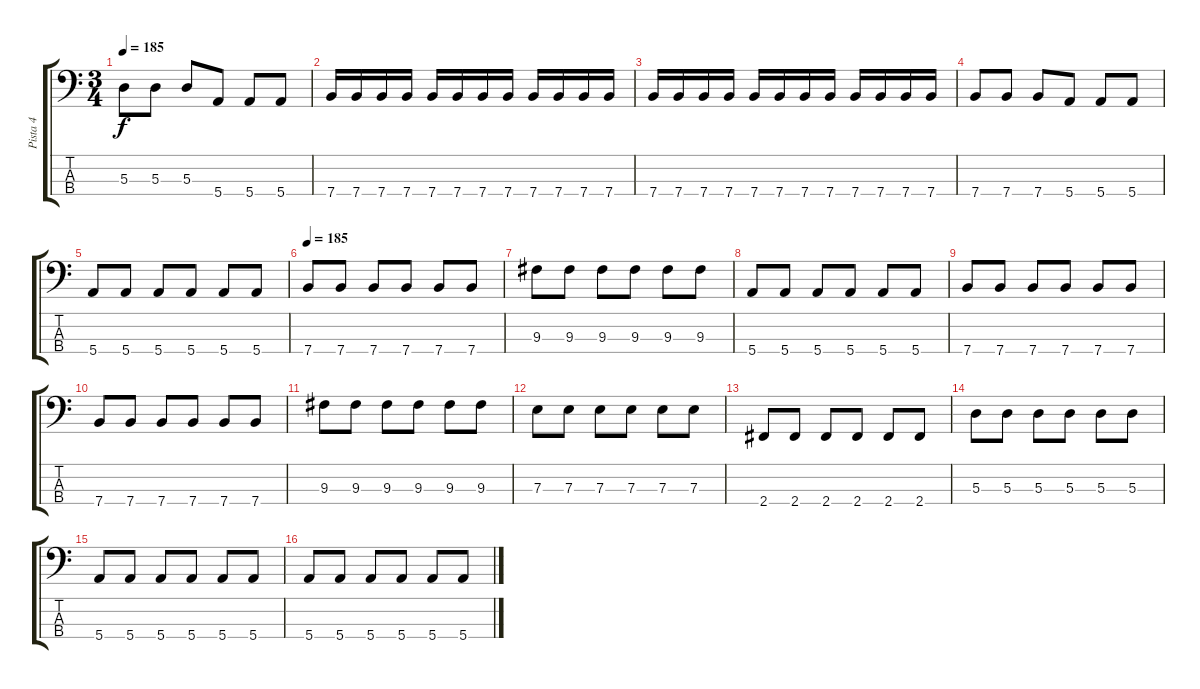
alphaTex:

\track ("Pista 4" "Pista 4") {instrument fretlessbass}
\staff {score tabs}
\tuning (G2 D2 A1 E1) {hide}
\ts (3 4)
\tempo 185
\clef f4
\ks c
5.3.8{dy f} 5.3.8 5.3.8 5.4.8 5.4.8 5.4.8 |
7.4.16 7.4.16 7.4.16 7.4.16 7.4.16 7.4.16 7.4.16 7.4.16 7.4.16 7.4.16 7.4.16 7.4.16 |
7.4.16 7.4.16 7.4.16 7.4.16 7.4.16 7.4.16 7.4.16 7.4.16 7.4.16 7.4.16 7.4.16 7.4.16 |
7.4.8 7.4.8 7.4.8 5.4.8 5.4.8 5.4.8 |
5.4.8 5.4.8 5.4.8 5.4.8 5.4.8 5.4.8 |
\tempo 185
7.4.8 7.4.8 7.4.8 7.4.8 7.4.8 7.4.8 |
9.3.8 9.3.8 9.3.8 9.3.8 9.3.8 9.3.8 |
5.4.8 5.4.8 5.4.8 5.4.8 5.4.8 5.4.8 |
7.4.8 7.4.8 7.4.8 7.4.8 7.4.8 7.4.8 |
7.4.8 7.4.8 7.4.8 7.4.8 7.4.8 7.4.8 |
9.3.8 9.3.8 9.3.8 9.3.8 9.3.8 9.3.8 |
7.3.8 7.3.8 7.3.8 7.3.8 7.3.8 7.3.8 |
2.4.8 2.4.8 2.4.8 2.4.8 2.4.8 2.4.8 |
5.3.8 5.3.8 5.3.8 5.3.8 5.3.8 5.3.8 |
5.4.8 5.4.8 5.4.8 5.4.8 5.4.8 5.4.8 |
5.4.8 5.4.8 5.4.8 5.4.8 5.4.8 5.4.8
